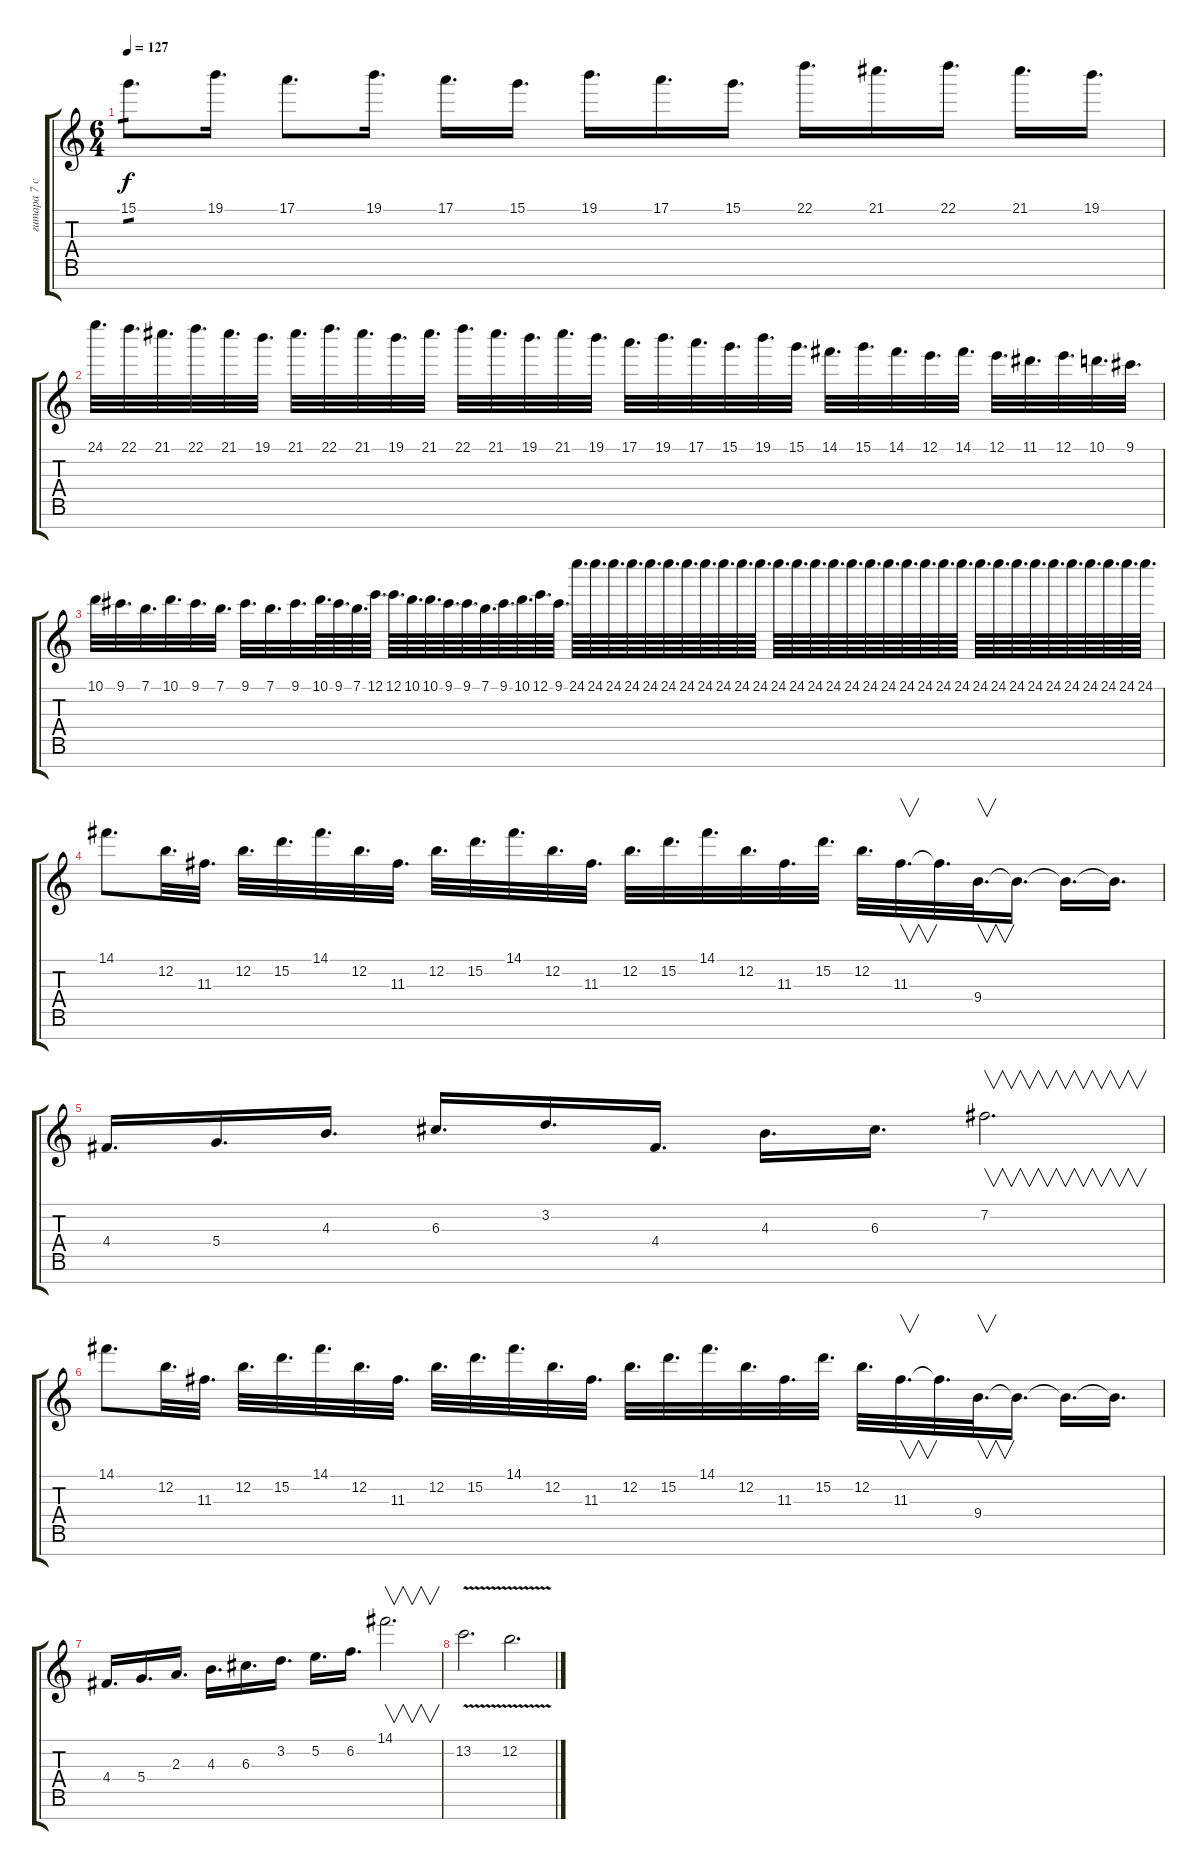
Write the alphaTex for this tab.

\track ("гитара 7 ст" "гитара 7 с") {instrument overdrivenguitar}
\staff {score tabs}
\tuning (E4 B3 G3 D3 A2 E2 B1) {hide}
\ts (6 4)
\tempo 127
\clef g2
\ks c
15.1.8{d tp 1 dy f} 19.1.16{d} 17.1.8{d} 19.1.16{d} 17.1.16{d} 15.1.16{d} 19.1.16{d} 17.1.16{d} 15.1.16{d} 22.1.16{d} 21.1.16{d} 22.1.16{d} 21.1.16{d} 19.1.16{d} |
24.1.32{d} 22.1.32{d} 21.1.32{d} 22.1.32{d} 21.1.32{d} 19.1.32{d} 21.1.32{d} 22.1.32{d} 21.1.32{d} 19.1.32{d} 21.1.32{d} 22.1.32{d} 21.1.32{d} 19.1.32{d} 21.1.32{d} 19.1.32{d} 17.1.32{d} 19.1.32{d} 17.1.32{d} 15.1.32{d} 19.1.32{d} 15.1.32{d} 14.1.32{d} 15.1.32{d} 14.1.32{d} 12.1.32{d} 14.1.32{d} 12.1.32{d} 11.1.32{d} 12.1.32{d} 10.1.32{d} 9.1.32{d} |
10.1.32{d} 9.1.32{d} 7.1.32{d} 10.1.32{d} 9.1.32{d} 7.1.32{d} 9.1.32{d} 7.1.32{d} 9.1.32{d} 10.1.64{d} 9.1.64{d} 7.1.64{d} 12.1.64{d} 12.1.64{d} 10.1.64{d} 10.1.64{d} 9.1.64{d} 9.1.64{d} 7.1.64{d} 9.1.64{d} 10.1.64{d} 12.1.64{d} 9.1.64{d} 24.1.64{d} 24.1.64{d} 24.1.64{d} 24.1.64{d} 24.1.64{d} 24.1.64{d} 24.1.64{d} 24.1.64{d} 24.1.64{d} 24.1.64{d} 24.1.64{d} 24.1.64{d} 24.1.64{d} 24.1.64{d} 24.1.64{d} 24.1.64{d} 24.1.64{d} 24.1.64{d} 24.1.64{d} 24.1.64{d} 24.1.64{d} 24.1.64{d} 24.1.64{d} 24.1.64{d} 24.1.64{d} 24.1.64{d} 24.1.64{d} 24.1.64{d} 24.1.64{d} 24.1.64{d} 24.1.64{d} 24.1.64{d} |
14.1.8{d} 12.2.32{d} 11.3.32{d} 12.2.32{d} 15.2.32{d} 14.1.32{d} 12.2.32{d} 11.3.32{d} 12.2.32{d} 15.2.32{d} 14.1.32{d} 12.2.32{d} 11.3.32{d} 12.2.32{d} 15.2.32{d} 14.1.32{d} 12.2.32{d} 11.3.32{d} 15.2.32{d} 12.2.32{d} 11.3.32{v d} 11.3{t}.32{d} 9.4.32{v d} 9.4{t}.16{d} 9.4{t}.16{d} 9.4{t}.16{d} |
4.4.16{d} 5.4.16{d} 4.3.16{d} 6.3.16{d} 3.2.16{d} 4.4.16{d} 4.3.16{d} 6.3.16{d} 7.2.2{v d} |
14.1.8{d} 12.2.32{d} 11.3.32{d} 12.2.32{d} 15.2.32{d} 14.1.32{d} 12.2.32{d} 11.3.32{d} 12.2.32{d} 15.2.32{d} 14.1.32{d} 12.2.32{d} 11.3.32{d} 12.2.32{d} 15.2.32{d} 14.1.32{d} 12.2.32{d} 11.3.32{d} 15.2.32{d} 12.2.32{d} 11.3.32{v d} 11.3{t}.32{d} 9.4.32{v d} 9.4{t}.16{d} 9.4{t}.16{d} 9.4{t}.16{d} |
4.4.16{d} 5.4.16{d} 2.3.16{d} 4.3.16{d} 6.3.16{d} 3.2.16{d} 5.2.16{d} 6.2.16{d} 14.1.2{v d} |
13.2{v}.2{d} 12.2{v}.2{d}
